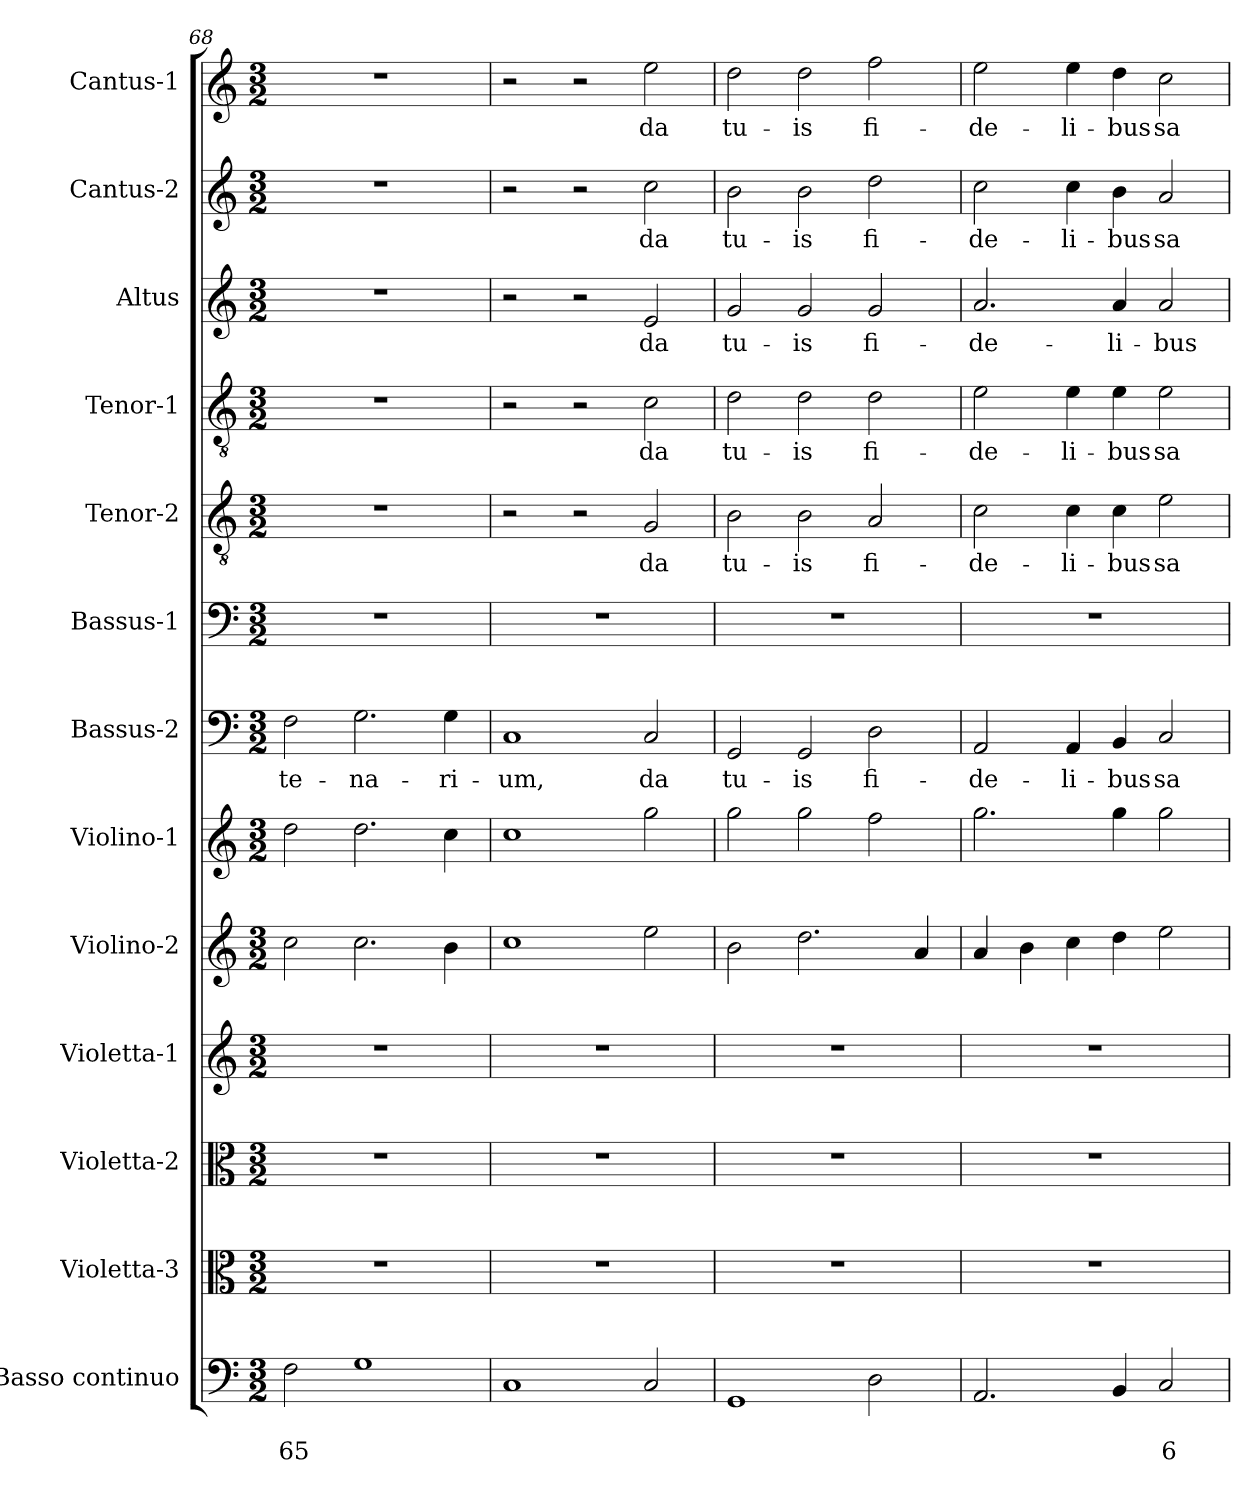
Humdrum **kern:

**kern	**text	**text	**kern	**kern	**kern	**kern	**kern	**kern	**text	**kern	**kern	**text	**kern	**text	**kern	**text	**kern	**text	**kern	**text
*part13	*part13	*part13	*part12	*part11	*part10	*part9	*part8	*part7	*part7	*part6	*part5	*part5	*part4	*part4	*part3	*part3	*part2	*part2	*part1	*part1
*staff13	*staff13	*staff13	*staff12	*staff11	*staff10	*staff9	*staff8	*staff7	*staff7	*staff6	*staff5	*staff5	*staff4	*staff4	*staff3	*staff3	*staff2	*staff2	*staff1	*staff1
*I"Basso continuo	*	*	*I"Violetta-3	*I"Violetta-2	*I"Violetta-1	*I"Violino-2	*I"Violino-1	*I"Bassus-2	*	*I"Bassus-1	*I"Tenor-2	*	*I"Tenor-1	*	*I"Altus	*	*I"Cantus-2	*	*I"Cantus-1	*
*I'BC	*	*	*I'Va3	*I'Va2	*I'Va1	*I'Vi2	*I'Vi1	*I'B2	*	*I'B1	*I'T2	*	*I'T1	*	*I'A	*	*I'C2	*	*I'C1	*
*clefF4	*	*	*clefC3	*clefC3	*clefG2	*clefG2	*clefG2	*clefF4	*	*clefF4	*clefGv2	*	*clefGv2	*	*clefG2	*	*clefG2	*	*clefG2	*
*k[]	*	*	*k[]	*k[]	*k[]	*k[]	*k[]	*k[]	*	*k[]	*k[]	*	*k[]	*	*k[]	*	*k[]	*	*k[]	*
*C:	*	*	*C:	*C:	*C:	*C:	*C:	*C:	*	*C:	*C:	*	*C:	*	*C:	*	*C:	*	*C:	*
*M3/2	*	*	*M3/2	*M3/2	*M3/2	*M3/2	*M3/2	*M3/2	*	*M3/2	*M3/2	*	*M3/2	*	*M3/2	*	*M3/2	*	*M3/2	*
=68	=68	=68	=68	=68	=68	=68	=68	=68	=68	=68	=68	=68	=68	=68	=68	=68	=68	=68	=68	=68
!	!	!LO:LY:b	!	!	!	!	!	!	!LO:LY:b	!	!	!	!	!	!	!	!	!	!	!
2F\	.	65	1.r	1.r	1.r	2cc\	2dd\	2F\	-te-	1.r	1.r	.	1.r	.	1.r	.	1.r	.	1.r	.
!	!	!	!	!	!	!	!	!	!LO:LY:b	!	!	!	!	!	!	!	!	!	!	!
1G	.	.	.	.	.	2.cc\	2.dd\	2.G\	-na-	.	.	.	.	.	.	.	.	.	.	.
!	!	!	!	!	!	!	!	!	!LO:LY:b	!	!	!	!	!	!	!	!	!	!	!
.	.	.	.	.	.	4b\	4cc\	4G\	-ri-	.	.	.	.	.	.	.	.	.	.	.
=69	=69	=69	=69	=69	=69	=69	=69	=69	=69	=69	=69	=69	=69	=69	=69	=69	=69	=69	=69	=69
!	!	!	!	!	!	!	!	!	!LO:LY:b	!	!	!	!	!	!	!	!	!	!	!
1C	.	.	1.r	1.r	1.r	1cc	1cc	1C	-um,	1.r	2r	.	2r	.	2r	.	2r	.	2r	.
.	.	.	.	.	.	.	.	.	.	.	2r	.	2r	.	2r	.	2r	.	2r	.
!	!	!	!	!	!	!	!	!	!LO:LY:b	!	!	!LO:LY:b	!	!LO:LY:b	!	!LO:LY:b	!	!LO:LY:b	!	!LO:LY:b
2C/	.	.	.	.	.	2ee\	2gg\	2C/	da	.	2G/	da	2c\	da	2e/	da	2cc\	da	2ee\	da
=70	=70	=70	=70	=70	=70	=70	=70	=70	=70	=70	=70	=70	=70	=70	=70	=70	=70	=70	=70	=70
!	!	!	!	!	!	!	!	!	!LO:LY:b	!	!	!LO:LY:b	!	!LO:LY:b	!	!LO:LY:b	!	!LO:LY:b	!	!LO:LY:b
1GG	.	.	1.r	1.r	1.r	2b\	2gg\	2GG/	tu-	1.r	2B\	tu-	2d\	tu-	2g/	tu-	2b\	tu-	2dd\	tu-
!	!	!	!	!	!	!	!	!	!LO:LY:b	!	!	!LO:LY:b	!	!LO:LY:b	!	!LO:LY:b	!	!LO:LY:b	!	!LO:LY:b
.	.	.	.	.	.	2.dd\	2gg\	2GG/	-is	.	2B\	-is	2d\	-is	2g/	-is	2b\	-is	2dd\	-is
!	!	!	!	!	!	!	!	!	!LO:LY:b	!	!	!LO:LY:b	!	!LO:LY:b	!	!LO:LY:b	!	!LO:LY:b	!	!LO:LY:b
2D\	.	.	.	.	.	.	2ff\	2D\	fi-	.	2A/	fi-	2d\	fi-	2g/	fi-	2dd\	fi-	2ff\	fi-
.	.	.	.	.	.	4a/	.	.	.	.	.	.	.	.	.	.	.	.	.	.
=71	=71	=71	=71	=71	=71	=71	=71	=71	=71	=71	=71	=71	=71	=71	=71	=71	=71	=71	=71	=71
!	!	!	!	!	!	!	!	!	!LO:LY:b	!	!	!LO:LY:b	!	!LO:LY:b	!	!LO:LY:b	!	!LO:LY:b	!	!LO:LY:b
2.AA/	.	.	1.r	1.r	1.r	4a/	2.gg\	2AA/	-de-	1.r	2c\	-de-	2e\	-de-	2.a/	-de-	2cc\	-de-	2ee\	-de-
.	.	.	.	.	.	4b\	.	.	.	.	.	.	.	.	.	.	.	.	.	.
!	!	!	!	!	!	!	!	!	!LO:LY:b	!	!	!LO:LY:b	!	!LO:LY:b	!	!	!	!LO:LY:b	!	!LO:LY:b
.	.	.	.	.	.	4cc\	.	4AA/	-li-	.	4c\	-li-	4e\	-li-	.	.	4cc\	-li-	4ee\	-li-
!	!	!	!	!	!	!	!	!	!LO:LY:b	!	!	!LO:LY:b	!	!LO:LY:b	!	!LO:LY:b	!	!LO:LY:b	!	!LO:LY:b
4BB/	.	.	.	.	.	4dd\	4gg\	4BB/	-bus	.	4c\	-bus	4e\	-bus	4a/	-li-	4b\	-bus	4dd\	-bus
!	!	!LO:LY:b	!	!	!	!	!	!	!LO:LY:b	!	!	!LO:LY:b	!	!LO:LY:b	!	!LO:LY:b	!	!LO:LY:b	!	!LO:LY:b
2C/	.	6	.	.	.	2ee\	2gg\	2C/	sa-	.	2e\	sa-	2e\	sa-	2a/	-bus	2a/	sa-	2cc\	sa-
=	=	=	=	=	=	=	=	=	=	=	=	=	=	=	=	=	=	=	=	=
*-	*-	*-	*-	*-	*-	*-	*-	*-	*-	*-	*-	*-	*-	*-	*-	*-	*-	*-	*-	*-
